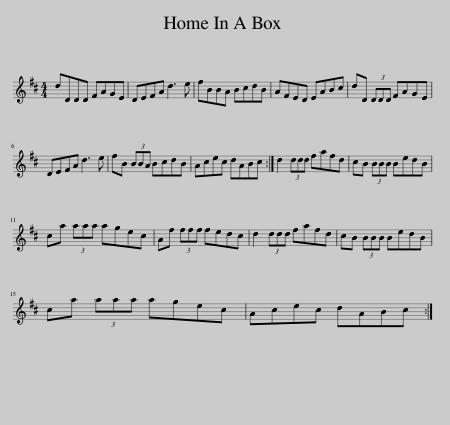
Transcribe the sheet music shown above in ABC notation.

X:1
L:1/8
M:4/4
I:linebreak $
K:D
V:1 treble
V:1
 dDDD FAGE | DEFA d3 e | fBBA BcdB | AFED EABc | dD (3DDD FAGE |$ %5
 DEFA d3 e | fB (3BBA BcdB | Acec dABc :| d2 (3ddd fafd | cB (3BBB BedB |$ %10
 ca (3aaa agec | Af (3fff fedc | d2 (3ddd fafd | cB (3BBB BedB |$ ca (3aaa agec | %15
 Acec dABc :| %16
